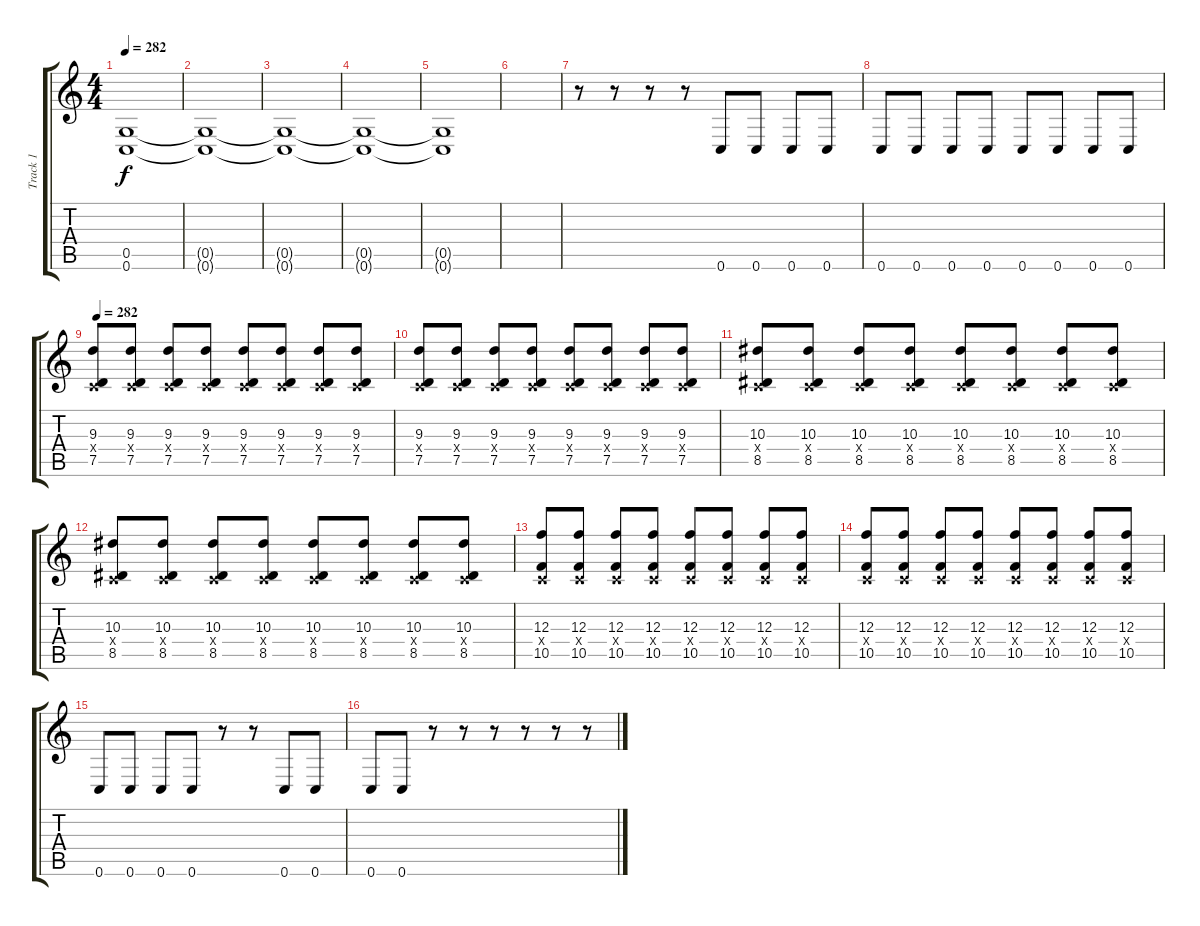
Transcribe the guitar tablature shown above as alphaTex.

\track ("Track 1" "Track 1") {instrument distortionguitar}
\staff {score tabs}
\tuning (D4 A3 F3 C3 G2 C2) {hide}
\ts (4 4)
\section ("" "")
\tempo 282
\clef g2
\ks c
(0.5{t} 0.6{t}).1{dy f} |
(0.5{t} 0.6{t}).1 |
(0.5{t} 0.6{t}).1 |
(0.5{t} 0.6{t}).1 |
(0.5{t} 0.6{t}).1 |
|
r.8 r.8 r.8 r.8 0.6.8 0.6.8 0.6.8 0.6.8 |
0.6.8 0.6.8 0.6.8 0.6.8 0.6.8 0.6.8 0.6.8 0.6.8 |
\tempo 282
(9.3 0.4{x} 7.5).8 (9.3 0.4{x} 7.5).8 (9.3 0.4{x} 7.5).8 (9.3 0.4{x} 7.5).8 (9.3 0.4{x} 7.5).8 (9.3 0.4{x} 7.5).8 (9.3 0.4{x} 7.5).8 (9.3 0.4{x} 7.5).8 |
(9.3 0.4{x} 7.5).8 (9.3 0.4{x} 7.5).8 (9.3 0.4{x} 7.5).8 (9.3 0.4{x} 7.5).8 (9.3 0.4{x} 7.5).8 (9.3 0.4{x} 7.5).8 (9.3 0.4{x} 7.5).8 (9.3 0.4{x} 7.5).8 |
(10.3 0.4{x} 8.5).8 (10.3 0.4{x} 8.5).8 (10.3 0.4{x} 8.5).8 (10.3 0.4{x} 8.5).8 (10.3 0.4{x} 8.5).8 (10.3 0.4{x} 8.5).8 (10.3 0.4{x} 8.5).8 (10.3 0.4{x} 8.5).8 |
(10.3 0.4{x} 8.5).8 (10.3 0.4{x} 8.5).8 (10.3 0.4{x} 8.5).8 (10.3 0.4{x} 8.5).8 (10.3 0.4{x} 8.5).8 (10.3 0.4{x} 8.5).8 (10.3 0.4{x} 8.5).8 (10.3 0.4{x} 8.5).8 |
(12.3 0.4{x} 10.5).8 (12.3 0.4{x} 10.5).8 (12.3 0.4{x} 10.5).8 (12.3 0.4{x} 10.5).8 (12.3 0.4{x} 10.5).8 (12.3 0.4{x} 10.5).8 (12.3 0.4{x} 10.5).8 (12.3 0.4{x} 10.5).8 |
(12.3 0.4{x} 10.5).8 (12.3 0.4{x} 10.5).8 (12.3 0.4{x} 10.5).8 (12.3 0.4{x} 10.5).8 (12.3 0.4{x} 10.5).8 (12.3 0.4{x} 10.5).8 (12.3 0.4{x} 10.5).8 (12.3 0.4{x} 10.5).8 |
0.6.8 0.6.8 0.6.8 0.6.8 r.8 r.8 0.6.8 0.6.8 |
0.6.8 0.6.8 r.8 r.8 r.8 r.8 r.8 r.8
